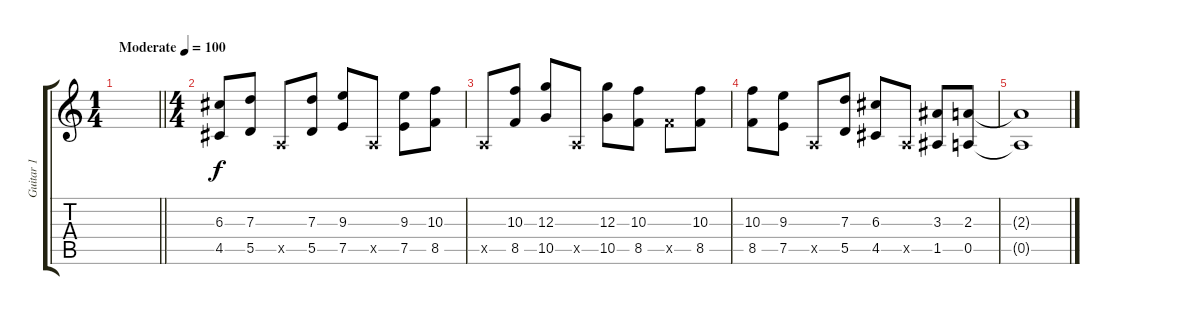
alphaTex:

\track ("Guitar 1" "Guitar 1") {instrument distortionguitar}
\staff {score tabs}
\tuning (E4 B3 G3 D3 A2 D2) {hide}
\ts (1 4)
\tempo (100 "Moderate")
\clef g2
\barLineRight lightlight
\ks c
|
\ts (4 4)
(6.3 4.5).8 (7.3 5.5).8 0.5{x}.8 (7.3 5.5).8 (9.3 7.5).8 0.5{x}.8 (9.3 7.5).8 (10.3 8.5).8 |
0.5{x}.8 (10.3 8.5).8 (12.3 10.5).8 0.5{x}.8 (12.3 10.5).8 (10.3 8.5).8 8.5{x}.8 (10.3 8.5).8 |
(10.3 8.5).8 (9.3 7.5).8 0.5{x}.8 (7.3 5.5).8 (6.3 4.5).8 0.5{x}.8 (3.3 1.5).8 (2.3 0.5).8 |
(2.3{t} 0.5{t}).1
